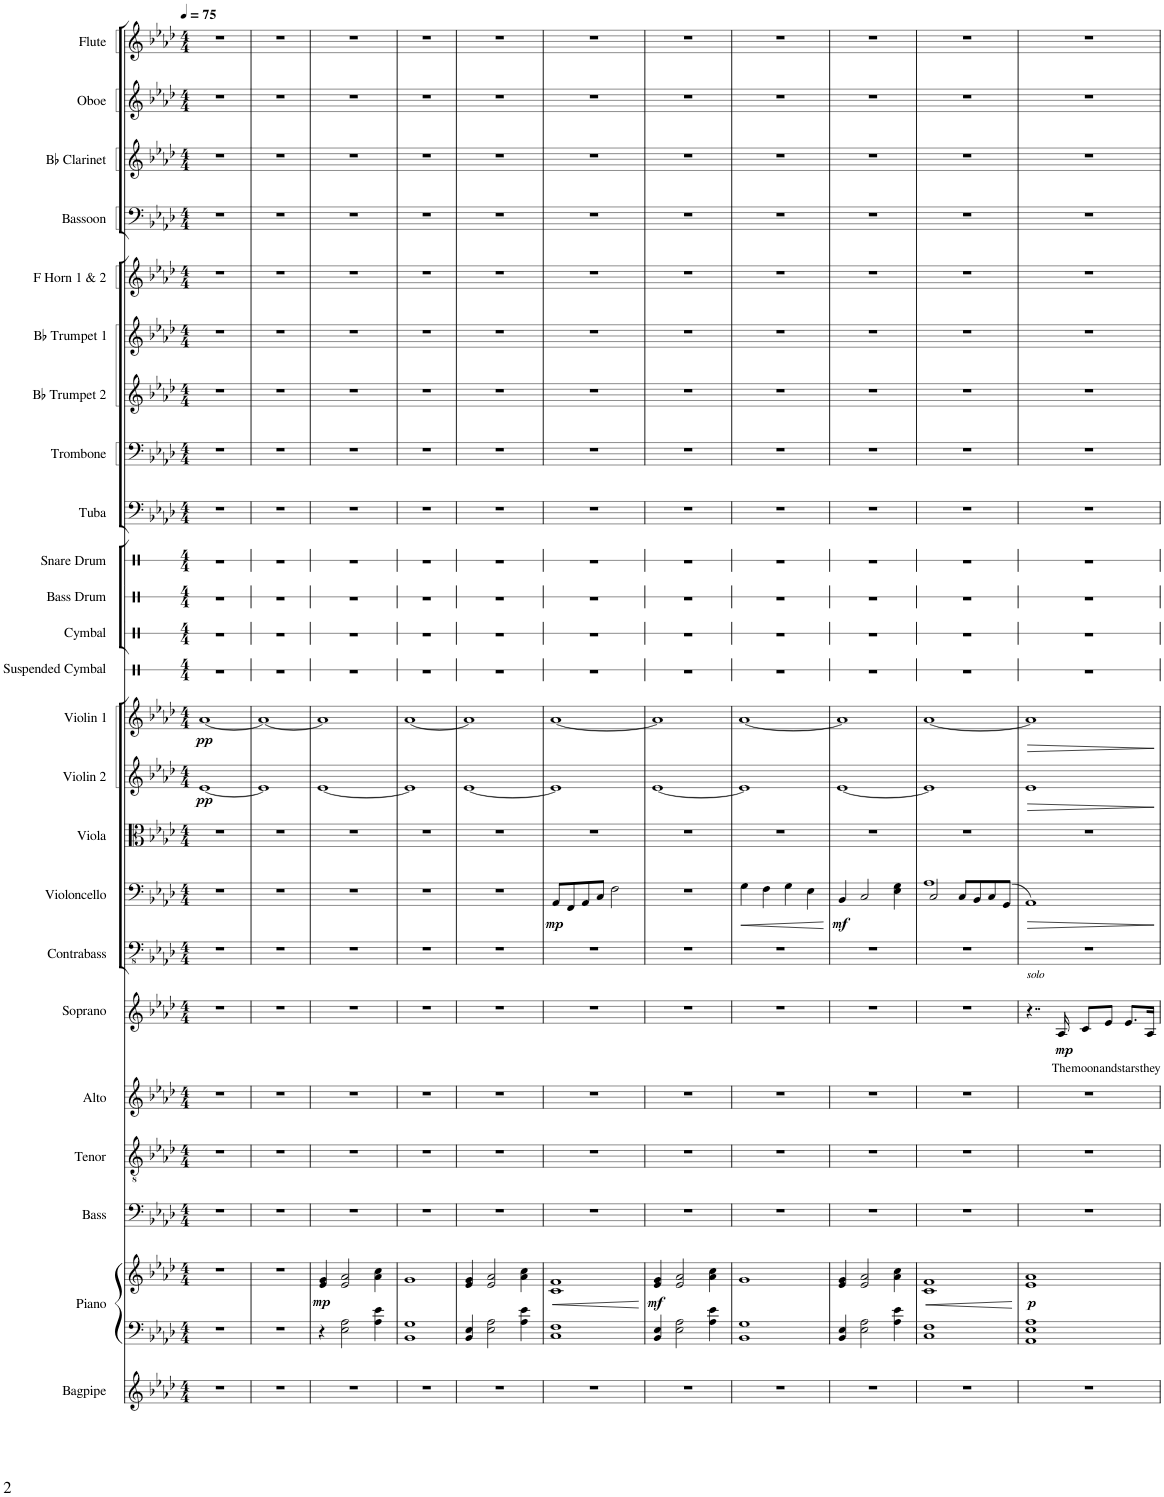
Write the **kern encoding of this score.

**kern	**kern	**kern	**dynam	**kern	**kern	**kern	**kern	**text	**dynam	**kern	**kern	**dynam	**kern	**kern	**dynam	**kern	**dynam	**kern	**kern	**kern	**kern	**kern	**kern	**kern	**kern	**kern	**kern	**kern	**kern	**kern
*part24	*part23	*part23	*part23	*part22	*part21	*part20	*part19	*part19	*part19	*part18	*part17	*part17	*part16	*part15	*part15	*part14	*part14	*part13	*part12	*part11	*part10	*part9	*part8	*part7	*part6	*part5	*part4	*part3	*part2	*part1
*staff25	*staff24	*staff23	*staff23/24	*staff22	*staff21	*staff20	*staff19	*staff19	*staff19	*staff18	*staff17	*staff17	*staff16	*staff15	*staff15	*staff14	*staff14	*staff13	*staff12	*staff11	*staff10	*staff9	*staff8	*staff7	*staff6	*staff5	*staff4	*staff3	*staff2	*staff1
*I"Bagpipe	*I"Piano	*	*	*I"Bass	*I"Tenor	*I"Alto	*I"Soprano	*	*	*I"Contrabass	*I"Violoncello	*	*I"Viola	*I"Violin 2	*	*I"Violin 1	*	*I"Suspended Cymbal	*I"Cymbal	*I"Bass Drum	*I"Snare Drum	*I"Tuba	*I"Trombone	*I"Bb Trumpet 2	*I"Bb Trumpet 1	*I"F Horn 1 &amp; 2	*I"Bassoon	*I"Bb Clarinet	*I"Oboe	*I"Flute
*I'Bagp.	*I'Pno.	*	*	*I'B.	*I'T.	*I'A.	*I'S.	*	*	*I'Cb.	*I'Vc.	*	*I'Vla.	*I'Vln. 2	*	*I'Vln. 1	*	*I'Susp. Cym.	*I'Cym.	*I'B. Dr.	*I'Sn. Dr.	*I'Tba.	*I'Tbn.	*I'Bb Tpt. 2	*I'Bb Tpt. 1	*I'F Hn. 1 2	*I'Bsn.	*I'Bb Cl.	*I'Ob.	*I'Fl.
*	*	*	*	*	*	*	*	*	*	*	*	*	*	*	*	*	*	*stria1	*stria1	*stria1	*stria1	*	*	*	*	*	*	*	*	*
*clefG2	*clefF4	*clefG2	*	*clefF4	*clefGv2	*clefG2	*clefG2	*	*	*clefFv4	*clefF4	*	*clefC3	*clefG2	*	*clefG2	*	*clefX	*clefX	*clefX	*clefX	*clefF4	*clefF4	*clefG2	*clefG2	*clefG2	*clefF4	*clefG2	*clefG2	*clefG2
*	*	*	*	*	*	*	*	*	*	*ITrd7c12	*	*	*	*	*	*	*	*	*	*	*	*	*	*ITrd1c2	*ITrd1c2	*ITrd4c7	*	*ITrd1c2	*	*
*k[b-e-a-d-]	*k[b-e-a-d-]	*k[b-e-a-d-]	*	*k[b-e-a-d-]	*k[b-e-a-d-]	*k[b-e-a-d-]	*k[b-e-a-d-]	*	*	*k[b-e-a-d-]	*k[b-e-a-d-]	*	*k[b-e-a-d-]	*k[b-e-a-d-]	*	*k[b-e-a-d-]	*	*k[]	*k[]	*k[]	*k[]	*k[b-e-a-d-]	*k[b-e-a-d-]	*k[b-e-a-d-]	*k[b-e-a-d-]	*k[b-e-a-d-]	*k[b-e-a-d-]	*k[b-e-a-d-]	*k[b-e-a-d-]	*k[b-e-a-d-]
*M4/4	*M4/4	*M4/4	*	*M4/4	*M4/4	*M4/4	*M4/4	*	*	*M4/4	*M4/4	*	*M4/4	*M4/4	*	*M4/4	*	*M4/4	*M4/4	*M4/4	*M4/4	*M4/4	*M4/4	*M4/4	*M4/4	*M4/4	*M4/4	*M4/4	*M4/4	*M4/4
*MM75	*MM75	*MM75	*	*MM75	*MM75	*MM75	*MM75	*	*	*MM75	*MM75	*	*MM75	*MM75	*	*MM75	*	*MM75	*MM75	*MM75	*MM75	*MM75	*MM75	*MM75	*MM75	*MM75	*MM75	*MM75	*MM75	*MM75
=1	=1	=1	=1	=1	=1	=1	=1	=1	=1	=1	=1	=1	=1	=1	=1	=1	=1	=1	=1	=1	=1	=1	=1	=1	=1	=1	=1	=1	=1	=1
!	!	!	!	!	!	!	!	!	!	!	!	!	!	!	!LO:DY:b	!	!LO:DY:b	!	!	!	!	!	!	!	!	!	!	!	!	!
1r	1r	1r	.	1r	1r	1r	1r	.	.	1r	1r	.	1r	[1e-	pp	[1a-	pp	1r	1r	1r	1r	1r	1r	1r	1r	1r	1r	1r	1r	1r
=2	=2	=2	=2	=2	=2	=2	=2	=2	=2	=2	=2	=2	=2	=2	=2	=2	=2	=2	=2	=2	=2	=2	=2	=2	=2	=2	=2	=2	=2	=2
1r	1r	1r	.	1r	1r	1r	1r	.	.	1r	1r	.	1r	1e-]	.	1a-_	.	1r	1r	1r	1r	1r	1r	1r	1r	1r	1r	1r	1r	1r
=3	=3	=3	=3	=3	=3	=3	=3	=3	=3	=3	=3	=3	=3	=3	=3	=3	=3	=3	=3	=3	=3	=3	=3	=3	=3	=3	=3	=3	=3	=3
!	!	!	!LO:DY:b	!	!	!	!	!	!	!	!	!	!	!	!	!	!	!	!	!	!	!	!	!	!	!	!	!	!	!
1r	4r	4e-/ 4g/	mp	1r	1r	1r	1r	.	.	1r	1r	.	1r	[1e-	.	1a-]	.	1r	1r	1r	1r	1r	1r	1r	1r	1r	1r	1r	1r	1r
.	2E-\ 2A-\	2e-/ 2a-/	.	.	.	.	.	.	.	.	.	.	.	.	.	.	.	.	.	.	.	.	.	.	.	.	.	.	.	.
.	4A-\ 4e-\	4a-\ 4cc\	.	.	.	.	.	.	.	.	.	.	.	.	.	.	.	.	.	.	.	.	.	.	.	.	.	.	.	.
=4	=4	=4	=4	=4	=4	=4	=4	=4	=4	=4	=4	=4	=4	=4	=4	=4	=4	=4	=4	=4	=4	=4	=4	=4	=4	=4	=4	=4	=4	=4
1r	1BB- 1G	1g	.	1r	1r	1r	1r	.	.	1r	1r	.	1r	1e-]	.	[1a-	.	1r	1r	1r	1r	1r	1r	1r	1r	1r	1r	1r	1r	1r
=5	=5	=5	=5	=5	=5	=5	=5	=5	=5	=5	=5	=5	=5	=5	=5	=5	=5	=5	=5	=5	=5	=5	=5	=5	=5	=5	=5	=5	=5	=5
1r	4BB-/ 4E-/	4e-/ 4g/	.	1r	1r	1r	1r	.	.	1r	1r	.	1r	[1e-	.	1a-]	.	1r	1r	1r	1r	1r	1r	1r	1r	1r	1r	1r	1r	1r
.	2E-\ 2A-\	2e-/ 2a-/	.	.	.	.	.	.	.	.	.	.	.	.	.	.	.	.	.	.	.	.	.	.	.	.	.	.	.	.
.	4A-\ 4e-\	4a-\ 4cc\	.	.	.	.	.	.	.	.	.	.	.	.	.	.	.	.	.	.	.	.	.	.	.	.	.	.	.	.
=6	=6	=6	=6	=6	=6	=6	=6	=6	=6	=6	=6	=6	=6	=6	=6	=6	=6	=6	=6	=6	=6	=6	=6	=6	=6	=6	=6	=6	=6	=6
!	!	!	!LO:HP:b	!	!	!	!	!	!	!	!	!LO:DY:b	!	!	!	!	!	!	!	!	!	!	!	!	!	!	!	!	!	!
1r	1C 1F	1c 1f	<	1r	1r	1r	1r	.	.	1r	8AA-/L	mp	1r	1e-]	.	[1a-	.	1r	1r	1r	1r	1r	1r	1r	1r	1r	1r	1r	1r	1r
.	.	.	.	.	.	.	.	.	.	.	8FF/	.	.	.	.	.	.	.	.	.	.	.	.	.	.	.	.	.	.	.
.	.	.	.	.	.	.	.	.	.	.	8AA-/	.	.	.	.	.	.	.	.	.	.	.	.	.	.	.	.	.	.	.
.	.	.	.	.	.	.	.	.	.	.	8C/J	.	.	.	.	.	.	.	.	.	.	.	.	.	.	.	.	.	.	.
.	.	.	.	.	.	.	.	.	.	.	2F\	.	.	.	.	.	.	.	.	.	.	.	.	.	.	.	.	.	.	.
.	.	.	[	.	.	.	.	.	.	.	.	.	.	.	.	.	.	.	.	.	.	.	.	.	.	.	.	.	.	.
=7	=7	=7	=7	=7	=7	=7	=7	=7	=7	=7	=7	=7	=7	=7	=7	=7	=7	=7	=7	=7	=7	=7	=7	=7	=7	=7	=7	=7	=7	=7
!	!	!	!LO:DY:b	!	!	!	!	!	!	!	!	!	!	!	!	!	!	!	!	!	!	!	!	!	!	!	!	!	!	!
1r	4BB-/ 4E-/	4e-/ 4g/	mf	1r	1r	1r	1r	.	.	1r	1r	.	1r	[1e-	.	1a-]	.	1r	1r	1r	1r	1r	1r	1r	1r	1r	1r	1r	1r	1r
.	2E-\ 2A-\	2e-/ 2a-/	.	.	.	.	.	.	.	.	.	.	.	.	.	.	.	.	.	.	.	.	.	.	.	.	.	.	.	.
.	4A-\ 4e-\	4a-\ 4cc\	.	.	.	.	.	.	.	.	.	.	.	.	.	.	.	.	.	.	.	.	.	.	.	.	.	.	.	.
=8	=8	=8	=8	=8	=8	=8	=8	=8	=8	=8	=8	=8	=8	=8	=8	=8	=8	=8	=8	=8	=8	=8	=8	=8	=8	=8	=8	=8	=8	=8
!	!	!	!	!	!	!	!	!	!	!	!	!LO:HP:b	!	!	!	!	!	!	!	!	!	!	!	!	!	!	!	!	!	!
1r	1BB- 1G	1g	.	1r	1r	1r	1r	.	.	1r	4G\	<	1r	1e-]	.	[1a-	.	1r	1r	1r	1r	1r	1r	1r	1r	1r	1r	1r	1r	1r
.	.	.	.	.	.	.	.	.	.	.	4F\	.	.	.	.	.	.	.	.	.	.	.	.	.	.	.	.	.	.	.
.	.	.	.	.	.	.	.	.	.	.	4G\	.	.	.	.	.	.	.	.	.	.	.	.	.	.	.	.	.	.	.
.	.	.	.	.	.	.	.	.	.	.	4E-\	.	.	.	.	.	.	.	.	.	.	.	.	.	.	.	.	.	.	.
.	.	.	.	.	.	.	.	.	.	.	.	[	.	.	.	.	.	.	.	.	.	.	.	.	.	.	.	.	.	.
=9	=9	=9	=9	=9	=9	=9	=9	=9	=9	=9	=9	=9	=9	=9	=9	=9	=9	=9	=9	=9	=9	=9	=9	=9	=9	=9	=9	=9	=9	=9
!	!	!	!	!	!	!	!	!	!	!	!	!LO:DY:b	!	!	!	!	!	!	!	!	!	!	!	!	!	!	!	!	!	!
1r	4BB-/ 4E-/	4e-/ 4g/	.	1r	1r	1r	1r	.	.	1r	4BB-/	mf	1r	[1e-	.	1a-]	.	1r	1r	1r	1r	1r	1r	1r	1r	1r	1r	1r	1r	1r
.	2E-\ 2A-\	2e-/ 2a-/	.	.	.	.	.	.	.	.	2C/	.	.	.	.	.	.	.	.	.	.	.	.	.	.	.	.	.	.	.
.	4A-\ 4e-\	4a-\ 4cc\	.	.	.	.	.	.	.	.	4E-\ 4G\	.	.	.	.	.	.	.	.	.	.	.	.	.	.	.	.	.	.	.
=10	=10	=10	=10	=10	=10	=10	=10	=10	=10	=10	=10	=10	=10	=10	=10	=10	=10	=10	=10	=10	=10	=10	=10	=10	=10	=10	=10	=10	=10	=10
!	!	!	!LO:HP:b	!	!	!	!	!	!	!	!	!	!	!	!	!	!	!	!	!	!	!	!	!	!	!	!	!	!	!
*	*	*	*	*	*	*	*	*	*	*	*^	*	*	*	*	*	*	*	*	*	*	*	*	*	*	*	*	*	*	*
1r	1C 1F	1c 1f	<	1r	1r	1r	1r	.	.	1r	2C/	1A-	.	1r	1e-]	.	[1a-	.	1r	1r	1r	1r	1r	1r	1r	1r	1r	1r	1r	1r	1r
.	.	.	.	.	.	.	.	.	.	.	8C/L	.	.	.	.	.	.	.	.	.	.	.	.	.	.	.	.	.	.	.	.
.	.	.	.	.	.	.	.	.	.	.	8BB-/	.	.	.	.	.	.	.	.	.	.	.	.	.	.	.	.	.	.	.	.
.	.	.	.	.	.	.	.	.	.	.	8C/	.	.	.	.	.	.	.	.	.	.	.	.	.	.	.	.	.	.	.	.
.	.	.	.	.	.	.	.	.	.	.	(8GG/J	.	.	.	.	.	.	.	.	.	.	.	.	.	.	.	.	.	.	.	.
*	*	*	*	*	*	*	*	*	*	*	*v	*v	*	*	*	*	*	*	*	*	*	*	*	*	*	*	*	*	*	*	*
.	.	.	[	.	.	.	.	.	.	.	.	.	.	.	.	.	.	.	.	.	.	.	.	.	.	.	.	.	.	.
=11	=11	=11	=11	=11	=11	=11	=11	=11	=11	=11	=11	=11	=11	=11	=11	=11	=11	=11	=11	=11	=11	=11	=11	=11	=11	=11	=11	=11	=11	=11
!	!	!	!	!	!	!	!LO:TX:a:i:t=solo	!	!	!	!	!	!	!	!	!	!	!	!	!	!	!	!	!	!	!	!	!	!	!
!	!	!	!LO:DY:b	!	!	!	!	!	!	!	!	!LO:HP:b	!	!	!LO:HP:b	!	!LO:HP:b	!	!	!	!	!	!	!	!	!	!	!	!	!
1r	1AA- 1E- 1A-	1e- 1a-	p	1r	1r	1r	4..r	.	.	1r	1AA-)	>	1r	1e-	>	1a-]	>	1r	1r	1r	1r	1r	1r	1r	1r	1r	1r	1r	1r	1r
!	!	!	!	!	!	!	!	!LO:LY:b	!LO:DY:b	!	!	!	!	!	!	!	!	!	!	!	!	!	!	!	!	!	!	!	!	!
.	.	.	.	.	.	.	16A-/	The	mp	.	.	.	.	.	.	.	.	.	.	.	.	.	.	.	.	.	.	.	.	.
!	!	!	!	!	!	!	!	!LO:LY:b	!	!	!	!	!	!	!	!	!	!	!	!	!	!	!	!	!	!	!	!	!	!
.	.	.	.	.	.	.	8c/L	moon	.	.	.	.	.	.	.	.	.	.	.	.	.	.	.	.	.	.	.	.	.	.
!	!	!	!	!	!	!	!	!LO:LY:b	!	!	!	!	!	!	!	!	!	!	!	!	!	!	!	!	!	!	!	!	!	!
.	.	.	.	.	.	.	8e-/J	and	.	.	.	.	.	.	.	.	.	.	.	.	.	.	.	.	.	.	.	.	.	.
!	!	!	!	!	!	!	!	!LO:LY:b	!	!	!	!	!	!	!	!	!	!	!	!	!	!	!	!	!	!	!	!	!	!
.	.	.	.	.	.	.	8.e-/L	stars	.	.	.	.	.	.	.	.	.	.	.	.	.	.	.	.	.	.	.	.	.	.
!	!	!	!	!	!	!	!	!LO:LY:b	!	!	!	!	!	!	!	!	!	!	!	!	!	!	!	!	!	!	!	!	!	!
.	.	.	.	.	.	.	16A-/Jk	they	.	.	.	.	.	.	.	.	.	.	.	.	.	.	.	.	.	.	.	.	.	.
.	.	.	.	.	.	.	.	.	.	.	.	]	.	.	]	.	]	.	.	.	.	.	.	.	.	.	.	.	.	.
=	=	=	=	=	=	=	=	=	=	=	=	=	=	=	=	=	=	=	=	=	=	=	=	=	=	=	=	=	=	=
*-	*-	*-	*-	*-	*-	*-	*-	*-	*-	*-	*-	*-	*-	*-	*-	*-	*-	*-	*-	*-	*-	*-	*-	*-	*-	*-	*-	*-	*-	*-
